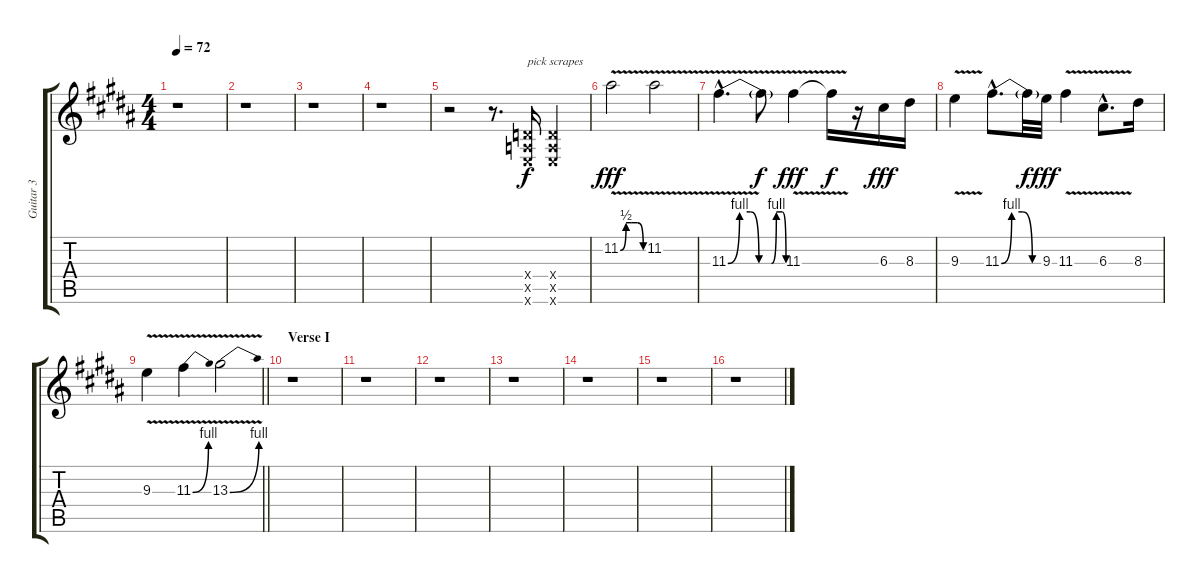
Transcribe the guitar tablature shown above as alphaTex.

\track ("Guitar 3" "Guitar 3") {instrument distortionguitar}
\staff {score tabs}
\tuning (E4 B3 G3 D3 A2 E2) {hide}
\ts (4 4)
\tempo 72
\clef g2
\ks b
r.1{dy f instrument distortionguitar} |
r.1 |
r.1 |
r.1 |
r.2 r.8{d} (0.4{x} 0.5{x} 0.6{x}).16{txt "pick scrapes"} (0.4{x} 0.5{x} 0.6{x}).4 |
11.2{be (custom 0 0 15 2 30 2 45 2 60 0) v}.2{dy fff} 11.2{v}.2 |
11.3{be (custom 0 0 12 4 23 4 32 0 45 0 50 4 56 4 60 0) v hac}.4{d} 11.3{t}.8{dy f} 11.3{v}.4{dy fff} 11.3{t}.16{dy f} r.16 6.3.16{dy fff} 8.3.16 |
9.3{v}.4 11.3{be (custom 0 0 15 4 30 4 45 0 60 0) hac}.8{d} 11.3{t}.32{dy f} 9.3.32{dy fff} 11.3{v}.4 6.3{v hac}.8{d} 8.3.16 |
\barLineRight lightlight
9.3{v}.4 11.3{be (bend 0 0 60 4) v}.4 13.3{be (bend 0 0 60 4) v}.2 |
\section ("" "Verse I")
r.1 |
r.1 |
r.1 |
r.1 |
r.1 |
r.1 |
r.1
